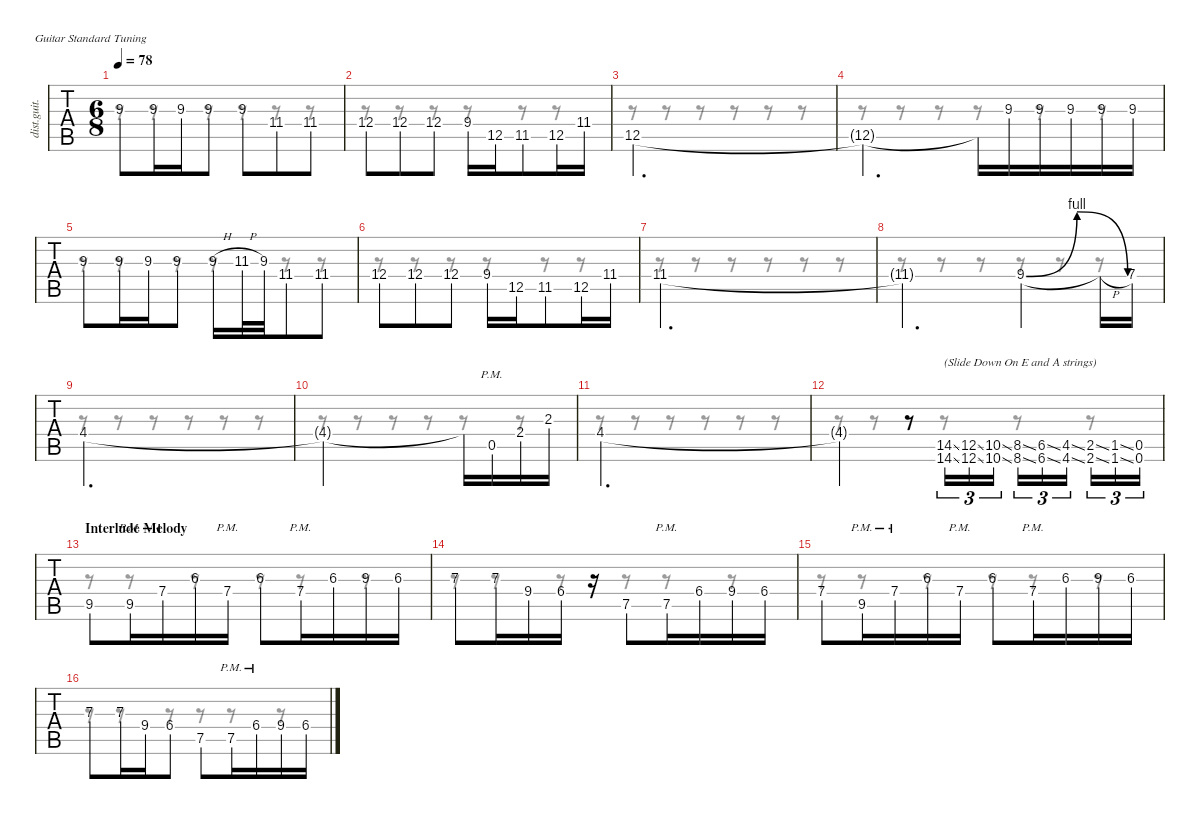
\defaultSystemsLayout 4
\hideDynamics
\bracketExtendMode nobrackets
\track ("James Hetfield - Rhythm Guitar" "dist.guit.") {instrument distortionguitar}
\staff {tabs}
\tuning (E4 B3 G3 D3 A2 E2)
\voice
\ts (6 8)
\tempo 78
\clef g2
\ks c
9.3.8{dy f beam Up} 9.3.16{beam Up} 9.3.16{beam Up} 9.3{ac st}.8{dy p beam Up} 9.3.8{dy f beam Up} 11.4{ac st acc #}.8{dy p beam Up} 11.4{acc #}.8{dy f beam Up} |
12.4.8{beam Up} 12.4{ac st}.8{dy p beam Up} 12.4.8{dy f beam Up} 9.4.16{beam Up} 12.5.16{beam Up} 11.5{acc #}.8{beam Up} 12.5.16{beam Up} 11.4{acc #}.16{beam Up} |
12.5.2{d beam Up} |
12.5{t}.4{d beam Up} 12.5{t}.16{beam Up} 9.3.16{beam Up} 9.3.16{beam Up} 9.3.16{beam Up} 9.3.16{beam Up} 9.3.16{beam Up} |
9.3.8{beam Up} 9.3.16{beam Up} 9.3.16{beam Up} 9.3{ac st}.8{dy p beam Up} 9.3{h}.16{dy f beam Up} 11.3{h acc #}.32{beam Up} 9.3.32{beam Up} 11.4{ac st acc #}.8{dy p beam Up} 11.4{acc #}.8{dy f beam Up} |
12.4.8{beam Up} 12.4{ac st}.8{dy p beam Up} 12.4.8{dy f beam Up} 9.4.16{beam Up} 12.5.16{beam Up} 11.5{acc #}.8{beam Up} 12.5.16{beam Up} 11.4{acc #}.16{beam Up} |
11.4{acc #}.2{d beam Up} |
11.4{t acc #}.4{d beam Up} 9.4{be (bendrelease 0 0 30 4 30 4 60 0)}.4{beam Up} 9.4{h t}.16{beam Up} 7.4.16{beam Up} |
4.4{acc #}.2{d beam Up} |
4.4{t acc #}.2{beam Up} 4.4{t acc #}.16{beam Up} 0.5{pm}.16{beam Up} 2.4.16{beam Up} 2.3.16{beam Up} |
4.4{acc #}.2{d beam Up} |
4.4{t acc #}.4{beam Up} r.8{beam Up} (14.5{ss} 14.6{ss acc #}).16{tu (3 2) txt "(Slide Down On E and A strings)" beam Up} (12.5{ss} 12.6{ss}).16{tu (3 2) beam Up} (10.5{ss} 10.6{ss}).16{tu (3 2) beam Up} (8.5{ss} 8.6{ss}).16{tu (3 2) beam Up} (6.5{ss acc #} 6.6{ss acc #}).16{tu (3 2) beam Up} (4.5{ss acc #} 4.6{ss acc #}).16{tu (3 2) beam Up} (2.5{ss} 2.6{ss acc #}).16{tu (3 2) beam Up} (1.5{ss acc #} 1.6{ss}).16{tu (3 2) beam Up} (0.5 0.6).16{tu (3 2) beam Up} |
\section ("" "Interlude Melody")
9.5{acc #}.8{beam Up} 9.5{pm acc #}.16{beam Up} 7.4{pm}.16{beam Up} 6.3{acc #}.16{beam Up} 7.4{pm}.16{beam Up} 6.3{acc #}.8{beam Up} 7.4{pm}.16{beam Up} 6.3{acc #}.16{beam Up} 9.3.16{beam Up} 6.3{acc #}.16{beam Up} |
7.3.8{beam Up} 7.3.16{beam Up} 9.4.16{beam Up} 6.4{acc #}.16{beam Up} r.16{beam Up} 7.5.8{beam Up} 7.5{pm}.16{beam Up} 6.4{acc #}.16{beam Up} 9.4.16{beam Up} 6.4{acc #}.16{beam Up} |
7.4.8{beam Up} 9.5{pm acc #}.16{beam Up} 7.4{pm}.16{beam Up} 6.3{acc #}.16{beam Up} 7.4{pm}.16{beam Up} 6.3{acc #}.8{beam Up} 7.4{pm}.16{beam Up} 6.3{acc #}.16{beam Up} 9.3.16{beam Up} 6.3{acc #}.16{beam Up} |
7.3.8{beam Up} 7.3.16{beam Up} 9.4.16{beam Up} 6.4{ac st acc #}.8{dy p beam Up} 7.5.8{dy f beam Up} 7.5{pm}.16{beam Up} 6.4{pm acc #}.16{beam Up} 9.4.16{beam Up} 6.4{acc #}.16{beam Up}
\voice
\clef g2
\ottava regular
\simile none
\ks c
r.8{dy mf beam Down} r.8{beam Down} r.8{beam Down} r.8{beam Down} r.8{beam Down} r.8{beam Down} |
r.8{beam Down} r.8{beam Down} r.8{beam Down} r.8{beam Down} r.8{beam Down} r.8{beam Down} |
r.8{beam Down} r.8{beam Down} r.8{beam Down} r.8{beam Down} r.8{beam Down} r.8{beam Down} |
r.8{beam Down} r.8{beam Down} r.8{beam Down} r.8{beam Down} r.8{beam Down} r.8{beam Down} |
r.8{beam Down} r.8{beam Down} r.8{beam Down} r.8{beam Down} r.8{beam Down} r.8{beam Down} |
r.8{beam Down} r.8{beam Down} r.8{beam Down} r.8{beam Down} r.8{beam Down} r.8{beam Down} |
r.8{beam Down} r.8{beam Down} r.8{beam Down} r.8{beam Down} r.8{beam Down} r.8{beam Down} |
r.8{beam Down} r.8{beam Down} r.8{beam Down} r.8{beam Down} r.8{beam Down} r.8{beam Down} |
r.8{beam Down} r.8{beam Down} r.8{beam Down} r.8{beam Down} r.8{beam Down} r.8{beam Down} |
r.8{beam Down} r.8{beam Down} r.8{beam Down} r.8{beam Down} r.8{beam Down} r.8{beam Down} |
r.8{beam Down} r.8{beam Down} r.8{beam Down} r.8{beam Down} r.8{beam Down} r.8{beam Down} |
r.8{beam Down} r.8{beam Down} r.8{beam Down} r.8{beam Down} r.8{beam Down} r.8{beam Down} |
r.8{beam Down} r.8{beam Down} r.8{beam Down} r.8{beam Down} r.8{beam Down} r.8{beam Down} |
r.8{beam Down} r.8{beam Down} r.8{beam Down} r.8{beam Down} r.8{beam Down} r.8{beam Down} |
r.8{beam Down} r.8{beam Down} r.8{beam Down} r.8{beam Down} r.8{beam Down} r.8{beam Down} |
r.8{beam Down} r.8{beam Down} r.8{beam Down} r.8{beam Down} r.8{beam Down} r.8{beam Down}
